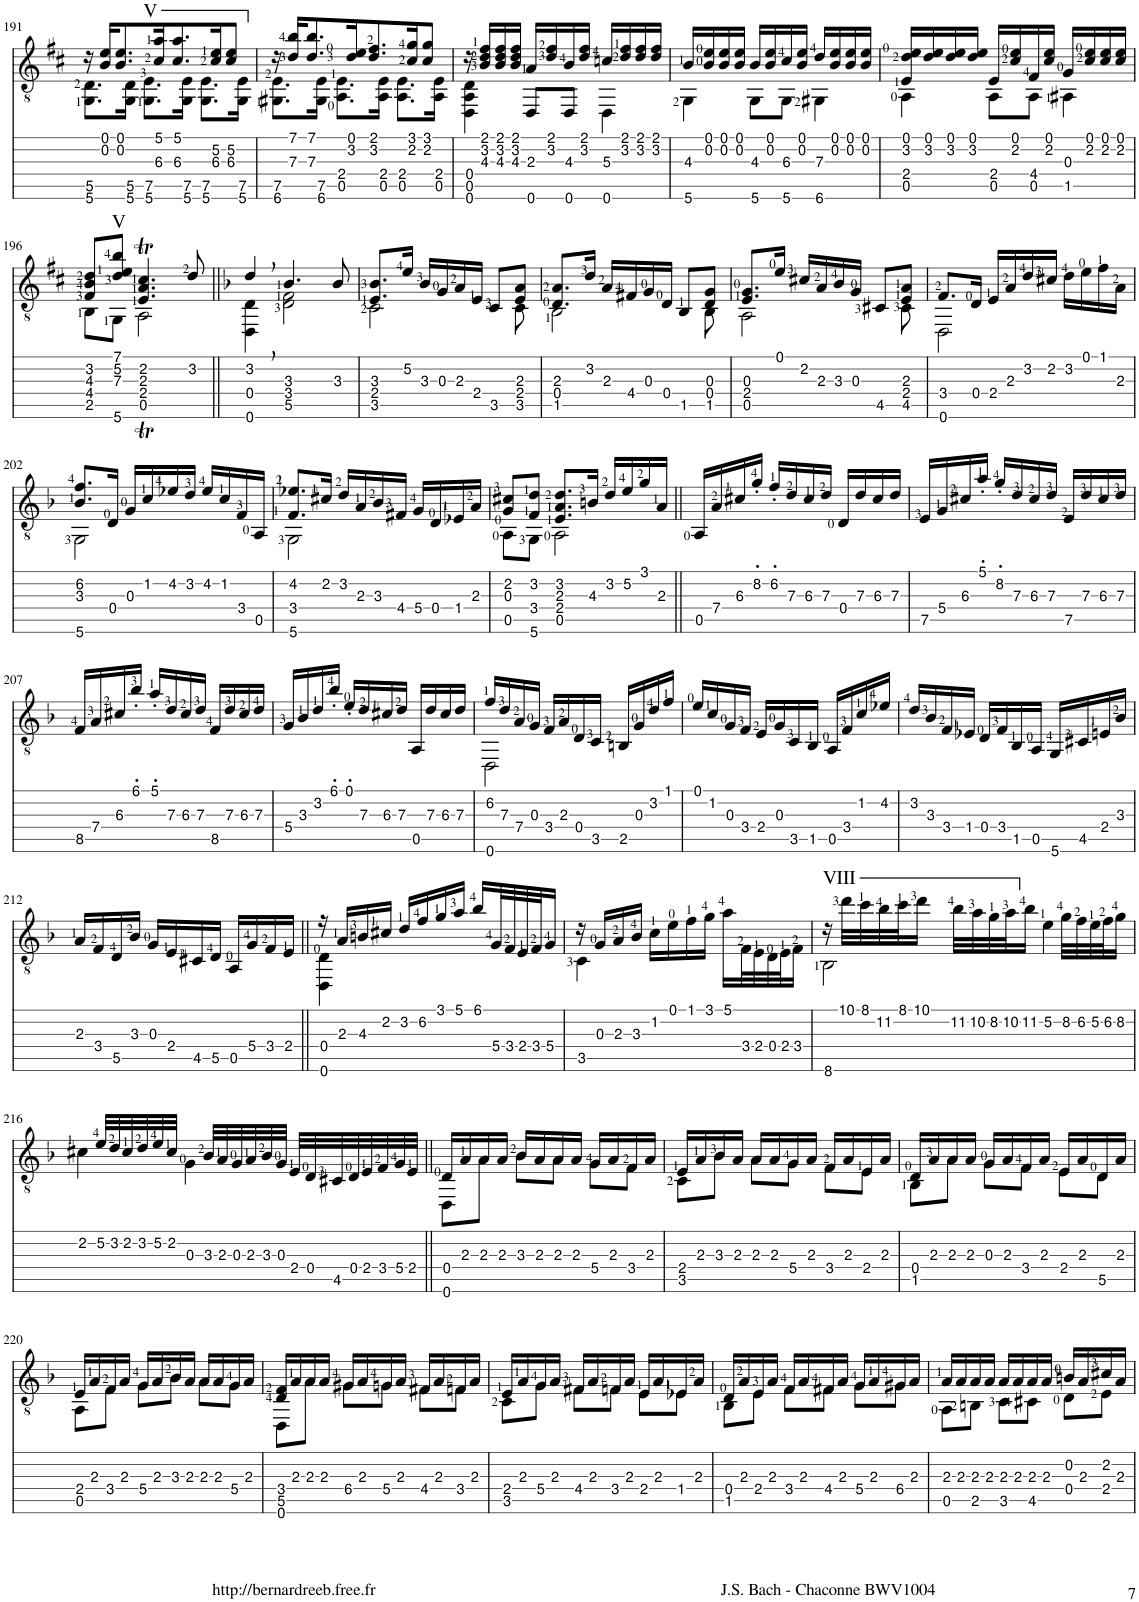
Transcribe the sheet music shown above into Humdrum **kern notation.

**kern	**kern
*part1	*part1
*staff2	*staff1
*I"Guitar	*
*I'Guit.	*
!!LO:PB:g=z
*	*clefGv2
*k[f#c#]	*k[f#c#]
*M3/4	*M3/4
=191	=191
*^	*^
16r	8.GG\ 8.D\L	16r	8.GG\ 8.D\L
16B\ 16e\KL	.	16B/ 16e/KL	.
8.B\ 8.e\J	.	8.B/ 8.e/	.
.	16GG\ 16D\Jk	.	16GG\ 16D\Jk
!	!	!	!LO:TX:a:t=V
.	8.GG\ 8.E\L	.	8.GG\ 8.E\L
16c#\ 16a\KL	.	16c#/ 16a/K	.
8.c#\ 8.a\J	.	8.c#/ 8.a/	.
.	16GG\ 16E\Jk	.	16GG\ 16E\Jk
.	8.GG\ 8.E\L	.	8.GG\ 8.E\L
16c#\ 16e\KL	.	16c#/ 16e/K	.
8c#\ 8e\J	.	8c#/ 8e/J	.
.	16GG\ 16E\Jk	.	16GG\ 16E\Jk
=192	=192	=192	=192
16r	8.GG#\ 8.E\L	16r	8.GG#X\ 8.E\L
16d\ 16b\KL	.	16d/ 16b/KL	.
8.d\ 8.b\J	.	8.d/ 8.b/	.
.	16GG#\ 16E\Jk	.	16GG#\ 16E\Jk
.	8.AA\ 8.E\L	.	8.AA\ 8.E\L
16d\ 16e\KL	.	16d/ 16e/K	.
8.d\ 8.f#\J	.	8.d/ 8.f#/	.
.	16AA\ 16E\Jk	.	16AA\ 16E\Jk
.	8.AA\ 8.E\L	.	8.AA\ 8.E\L
16c#\ 16g\KL	.	16c#/ 16g/K	.
8c#\ 8g\J	.	8c#/ 8g/J	.
.	16AA\ 16E\Jk	.	16AA\ 16E\Jk
=193	=193	=193	=193
16r	4DD 4AA 4D	16r	4DD\ 4AA\ 4D\
16B\ 16d\ 16f#\LL	.	16B/ 16d/ 16f#/LL	.
16B\ 16d\ 16f#\	.	16B/ 16d/ 16f#/	.
16B\ 16d\ 16f#\JJ	.	16B/ 16d/ 16f#/JJ	.
16ALL	8DDL	16A/LL	8DD/L
16d\ 16f#\J	.	16d/ 16f#/	.
16BL	8DDJ	16B/	8DD/J
16d\ 16f#\JJ	.	16d/ 16f#/JJ	.
16cLL	4DD	16cn/LL	4DD\
16d\ 16f#\J	.	16d/ 16f#/	.
16d\ 16f#\L	.	16d/ 16f#/	.
16d\ 16f#\JJ	.	16d/ 16f#/JJ	.
=194	=194	=194	=194
16BLL	4GG	16B/LL	4GG\
16B\ 16e\J	.	16B/ 16e/	.
16B\ 16e\L	.	16B/ 16e/	.
16B\ 16e\JJ	.	16B/ 16e/JJ	.
16BLL	8GGL	16B/LL	8GG\L
16B\ 16e\J	.	16B/ 16e/	.
16c#L	8GGJ	16c#/	8GG\J
16B\ 16e\JJ	.	16B/ 16e/JJ	.
16dnLL	4GG#	16d/LL	4GG#X\
16B\ 16e\J	.	16B/ 16e/	.
16B\ 16e\L	.	16B/ 16e/	.
16B\ 16e\JJ	.	16B/ 16e/JJ	.
=195	=195	=195	=195
16E\ 16d\ 16e\LL	4AA	16E/ 16d/ 16e/LL	4AA\
16d\ 16e\J	.	16d/ 16e/	.
16d\ 16e\L	.	16d/ 16e/	.
16d\ 16e\JJ	.	16d/ 16e/JJ	.
16ELL	8AAL	16E/LL	8AA\L
16c#\ 16e\J	.	16c#/ 16e/	.
16F#L	8AAJ	16F#/	8AA\J
16c#\ 16e\JJ	.	16c#/ 16e/JJ	.
16GLL	4AA#	16G/LL	4AA#X\
16c#\ 16e\J	.	16c#/ 16e/	.
16c#\ 16e\L	.	16c#/ 16e/	.
16c#\ 16e\JJ	.	16c#/ 16e/JJ	.
!!LO:LB:g=z	!!
=196	=196	=196	=196
8F#\ 8B\ 8d\L	8BBL	8F#/ 8B/ 8d/L	8BB\L
!	!	!LO:TX:a:t=V	!
8d\ 8e\ 8b\J	8GGJ	8d/ 8e/ 8b/J	8GG\J
4.ET 4.AT 4.c#T	2AA	4.E/T 4.A/T 4.c#/T	2AA\
8d	.	8d/	.
=197||	=197||	=197||	=197||
*k[b-]	*	*k[b-]	*
4d,	4DD 4D	4d,/	4DD\ 4D\
4.B-	2D 2F	4.B-/	2D\ 2F\
8B-	.	8B-/	.
=198	=198	=198	=198
8.E\ 8.B-\L	2C	8.E/ 8.B-/L	2C\
16eJk	.	16e/Jk	.
16B-LL	.	16B-/LL	.
16GJ	.	16G/	.
16AL	.	16A/	.
16EJJ	.	16E/JJ	.
8CL	8ryy	8C/L	8ryy
8E\ 8A\J	8C	8E/ 8A/J	8C\
=199	=199	=199	=199
8.D\ 8.A\L	2BB-	8.D/ 8.A/L	2BB-\
16dJk	.	16d/Jk	.
16ALL	.	16A/LL	.
16F#J	.	16F#X/	.
16GL	.	16G/	.
16DJJ	.	16D/JJ	.
8BB-L	8ryy	8BB-/L	8ryy
8D\ 8G\J	8BB-	8D/ 8G/J	8BB-\
=200	=200	=200	=200
8.E\ 8.G\L	2AA	8.E/ 8.G/L	2AA\
16eJk	.	16e/Jk	.
16c#LL	.	16c#X/LL	.
16AJ	.	16A/	.
16B-L	.	16B-/	.
16GJJ	.	16G/JJ	.
8C#L	8ryy	8C#X/L	8ryy
8E\ 8A\J	8C#	8E/ 8A/J	8C#\
=201	=201	=201	=201
8.FL	2DD	8.F/L	2DD\
16DJk	.	16D/Jk	.
16ELL	.	16E/LL	.
16AJ	.	16A/	.
16dL	.	16d/	.
16c#XJJ	.	16c#X/JJ	.
16dLL	4ryy	16d\LL	4ryy
16eJ	.	16e\	.
16fL	.	16f\	.
16AJJ	.	16A\JJ	.
!!LO:LB:g=z	!!
=202	=202	=202	=202
8.B-\ 8.f\L	2GG	8.B-/ 8.f/L	2GG\
16DJk	.	16D/Jk	.
16GLL	.	16G/LL	.
16cJ	.	16c/	.
16e-L	.	16e-X/	.
16d#XJJ	.	16d/JJ	.
16e-LL	4ryy	16e-/LL	4ryy
16cJ	.	16c/	.
16FL	.	16F/	.
16AAJJ	.	16AA/JJ	.
=203	=203	=203	=203
8.F\ 8.e-\L	2GG	8.F/ 8.e-X/L	2GG\
16c#Jk	.	16c#X/Jk	.
16dLL	.	16d/LL	.
16AJ	.	16A/	.
16B-L	.	16B-/	.
16F#JJ	.	16F#X/JJ	.
16GLL	4ryy	16G/LL	4ryy
16DJ	.	16D/	.
16E-L	.	16E-X/	.
16AJJ	.	16A/JJ	.
=204	=204	=204	=204
8G\ 8c#\L	8AAL	8G/ 8c#X/L	8AA\L
8F\ 8d\J	8GGJ	8F/ 8d/J	8GG\J
8.E\ 8.A\ 8.d\L	2AA	8.E/ 8.A/ 8.d/L	2AA\
16BJk	.	16Bn/Jk	.
16dLL	.	16d/LL	.
16eJ	.	16e/	.
16gL	.	16g/	.
16AJJ	.	16A/JJ	.
*v	*v	*	*
*	*v	*v
=205||	=205||
16AALL	16AA/LL
16AJ	16A/
16c#L	16c#X/
16g'JJ	16g'/JJ
16f'LL	16f'/LL
16dJ	16d/
16c#L	16c#/
16dJJ	16d/JJ
16DLL	16D/LL
16dJ	16d/
16c#L	16c#/
16dJJ	16d/JJ
=206	=206
16ELL	16E/LL
16GJ	16G/
16c#L	16c#X/
16a'JJ	16a'/JJ
16g'LL	16g'/LL
16dJ	16d/
16c#L	16c#/
16dJJ	16d/JJ
16ELL	16E/LL
16dJ	16d/
16c#L	16c#/
16dJJ	16d/JJ
!!LO:LB:g=z
=207	=207
16FLL	16F/LL
16AJ	16A/
16c#L	16c#X/
16b-'JJ	16b-'/JJ
16a'LL	16a'/LL
16dJ	16d/
16c#L	16c#/
16dJJ	16d/JJ
16FLL	16F/LL
16dJ	16d/
16c#L	16c#/
16dJJ	16d/JJ
=208	=208
16GLL	16G/LL
16B-J	16B-/
16dL	16d/
16b-'JJ	16b-'/JJ
16e'LL	16e'/LL
16dJ	16d/
16c#L	16c#X/
16dJJ	16d/JJ
16AALL	16AA/LL
16dJ	16d/
16c#L	16c#/
16dJJ	16d/JJ
=209	=209
*^	*^
16fLL	2DD	16f/LL	2DD\
16dJ	.	16d/	.
16AL	.	16A/	.
16GJJ	.	16G/JJ	.
16FLL	.	16F/LL	.
16AJ	.	16A/	.
16DL	.	16D/	.
16CJJ	.	16C/JJ	.
16BBLL	4ryy	16BBn/LL	4ryy
16GJ	.	16G/	.
16dL	.	16d/	.
16fJJ	.	16f/JJ	.
*v	*v	*	*
*	*v	*v
=210	=210
16eLL	16e/LL
16cJ	16c/
16GL	16G/
16FJJ	16F/JJ
16ELL	16E/LL
16GJ	16G/
16CL	16C/
16BB-JJ	16BB-/JJ
16AALL	16AA/LL
16FJ	16F/
16cL	16c/
16e-JJ	16e-X/JJ
=211	=211
16dLL	16d/LL
16B-J	16B-/
16FL	16F/
16E-JJ	16E-X/JJ
16DLL	16D/LL
16FJ	16F/
16BB-L	16BB-/
16AAJJ	16AA/JJ
16GGLL	16GG/LL
16C#J	16C#X/
16EL	16En/
16B-JJ	16B-/JJ
!!LO:LB:g=z
=212	=212
16ALL	16A/LL
16FJ	16F/
16DL	16D/
16B-JJ	16B-/JJ
16GLL	16G/LL
16EJ	16E/
16C#L	16C#X/
16DJJ	16D/JJ
16AALL	16AA/LL
16GJ	16G/
16FL	16F/
16EJJ	16E/JJ
=213||	=213||
*^	*^
16r	4DD 4D	16r	4DD\ 4D\
16ALL	.	16A/LL	.
16B	.	16Bn/	.
16c#JJ	.	16c#X/JJ	.
16dLL	2ryy	16d/LL	2ryy
16fJ	.	16f/	.
16gL	.	16g/	.
16aJJ	.	16a/JJ	.
16b-LL	.	16b-/LL	.
32GL	.	32G/L	.
32FJJ	.	32F/	.
32ELL	.	32E/	.
32FJ	.	32F/J	.
16GJJ	.	16G/JJ	.
=214	=214	=214	=214
16r	4C	16r	4C\
16GLL	.	16G/LL	.
16An	.	16A/	.
16B-XJJ	.	16B-/JJ	.
16cLL	2ryy	16c\LL	2ryy
16eJ	.	16e\	.
16fL	.	16f\	.
16gJJ	.	16g\JJ	.
16aLL	.	16a\LL	.
32FL	.	32F\L	.
32EJJ	.	32E\	.
32DLL	.	32D\	.
32EJ	.	32E\J	.
16FJJ	.	16F\JJ	.
=215	=215	=215	=215
!	!	!LO:TX:a:t=VIII	!
16r	2BB-	16r	2BB-\
32ddLLL	.	32dd\LLL	.
32ccJJ	.	32cc\	.
32b-LL	.	32b-\	.
32ccJ	.	32cc\J	.
16ddJJ	.	16dd\JJ	.
16r	.	16ryy	.
32b-LLL	.	32b-\LLL	.
32aJJ	.	32a\	.
32gLL	.	32g\	.
32aJ	.	32a\J	.
16b-JJ	.	16b-\JJ	.
16r	4e	16ryy	4e\
32gLLL	.	32g\LLL	.
32fJJ	.	32f\	.
32eLL	.	32e\	.
32fJ	.	32f\J	.
16gJJ	.	16g\JJ	.
!!LO:LB:g=z	!!
=216	=216	=216	=216
16r	4c#	16ryy	4c#X\
32eLLL	.	32e/LLL	.
32dJJ	.	32d/	.
32c#LL	.	32c#/	.
32d	.	32d/	.
32e	.	32e/	.
32c#JJJ	.	32c#/JJJ	.
16r	4G	16ryy	4G\
32B-LLL	.	32B-/LLL	.
32AJJ	.	32A/	.
32GLL	.	32G/	.
32A	.	32A/	.
32B-	.	32B-/	.
32GJJJ	.	32G/JJJ	.
32ELLL	4ryy	32E/LLL	4ryy
32D	.	32D/	.
32C#	.	32C#X/	.
32DJJ	.	32D/	.
32ELL	.	32E/	.
32F	.	32F/	.
32G	.	32G/	.
32EJJJ	.	32E/JJJ	.
=217||	=217||	=217||	=217||
16DLL	8DDL	16D/LL	8DD\L
16AJ	.	16A/	.
16AL	8AJ	16A/	8A\J
16AJJ	.	16A/JJ	.
16B-LL	8B-L	16B-/LL	8B-\L
16AJ	.	16A/	.
16AL	8AJ	16A/	8A\J
16AJJ	.	16A/JJ	.
16GLL	8GL	16G/LL	8G\L
16AJ	.	16A/	.
16FL	8FJ	16F/	8F\J
16AJJ	.	16A/JJ	.
=218	=218	=218	=218
16ELL	8CL	16E/LL	8C\L
16AJ	.	16A/	.
16B-L	8B-J	16B-/	8B-\J
16AJJ	.	16A/JJ	.
16ALL	8AL	16A/LL	8A\L
16AJ	.	16A/	.
16GL	8GJ	16G/	8G\J
16AJJ	.	16A/JJ	.
16FLL	8FL	16F/LL	8F\L
16AJ	.	16A/	.
16EL	8EJ	16E/	8E\J
16AJJ	.	16A/JJ	.
=219	=219	=219	=219
16DLL	8BB-L	16D/LL	8BB-\L
16AJ	.	16A/	.
16AL	8AJ	16A/	8A\J
16AJJ	.	16A/JJ	.
16GLL	8GL	16G/LL	8G\L
16AJ	.	16A/	.
16FL	8FJ	16F/	8F\J
16AJJ	.	16A/JJ	.
16ELL	8EL	16E/LL	8E\L
16AJ	.	16A/	.
16DL	8DJ	16D/	8D\J
16AJJ	.	16A/JJ	.
!!LO:LB:g=z	!!
=220	=220	=220	=220
16ELL	8AAL	16E/LL	8AA\L
16AJ	.	16A/	.
16FL	8FJ	16F/	8F\J
16AJJ	.	16A/JJ	.
16GLL	8GL	16G/LL	8G\L
16AJ	.	16A/	.
16B-L	8B-J	16B-/	8B-\J
16AJJ	.	16A/JJ	.
16ALL	8AL	16A/LL	8A\L
16AJ	.	16A/	.
16GL	8GJ	16G/	8G\J
16AJJ	.	16A/JJ	.
=221	=221	=221	=221
16D\ 16F\LL	8DDL	16D/ 16F/LL	8DD\L
16AJ	.	16A/	.
16AL	8AJ	16A/	8A\J
16AJJ	.	16A/JJ	.
16G#LL	8G#L	16G#X/LL	8G#\L
16AJ	.	16A/	.
16GL	8GJ	16Gn/	8G\J
16AJJ	.	16A/JJ	.
16F#LL	8F#L	16F#X/LL	8F#\L
16AJ	.	16A/	.
16FL	8FJ	16Fn/	8F\J
16AJJ	.	16A/JJ	.
=222	=222	=222	=222
16ELL	8CL	16E/LL	8C\L
16AJ	.	16A/	.
16GL	8GJ	16G/	8G\J
16AJJ	.	16A/JJ	.
16F#LL	8F#L	16F#X/LL	8F#\L
16AJ	.	16A/	.
16FL	8FJ	16Fn/	8F\J
16AJJ	.	16A/JJ	.
16ELL	8EL	16E/LL	8E\L
16AJ	.	16A/	.
16E-L	8E-J	16E-X/	8E-\J
16AJJ	.	16A/JJ	.
=223	=223	=223	=223
16DLL	8BB-L	16D/LL	8BB-\L
16AJ	.	16A/	.
16EL	8EJ	16E/	8E\J
16AJJ	.	16A/JJ	.
16FLL	8FL	16F/LL	8F\L
16AJ	.	16A/	.
16F#L	8F#J	16F#X/	8F#\J
16AJJ	.	16A/JJ	.
16GLL	8GL	16G/LL	8G\L
16AJ	.	16A/	.
16G#L	8G#J	16G#X/	8G#\J
16AJJ	.	16A/JJ	.
=224	=224	=224	=224
16ALL	8AAL	16A/LL	8AA\L
16AJ	.	16A/	.
16AL	8BBJ	16A/	8BBn\J
16AJJ	.	16A/JJ	.
16ALL	8CL	16A/LL	8C\L
16AJ	.	16A/	.
16AL	8C#J	16A/	8C#X\J
16AJJ	.	16A/JJ	.
16BLL	8DL	16Bn/LL	8D\L
16AJ	.	16A/	.
16c#L	8EJ	16c#X/	8E\J
16AJJ	.	16A/JJ	.
*v	*v	*	*
*	*v	*v
=	=
*-	*-
